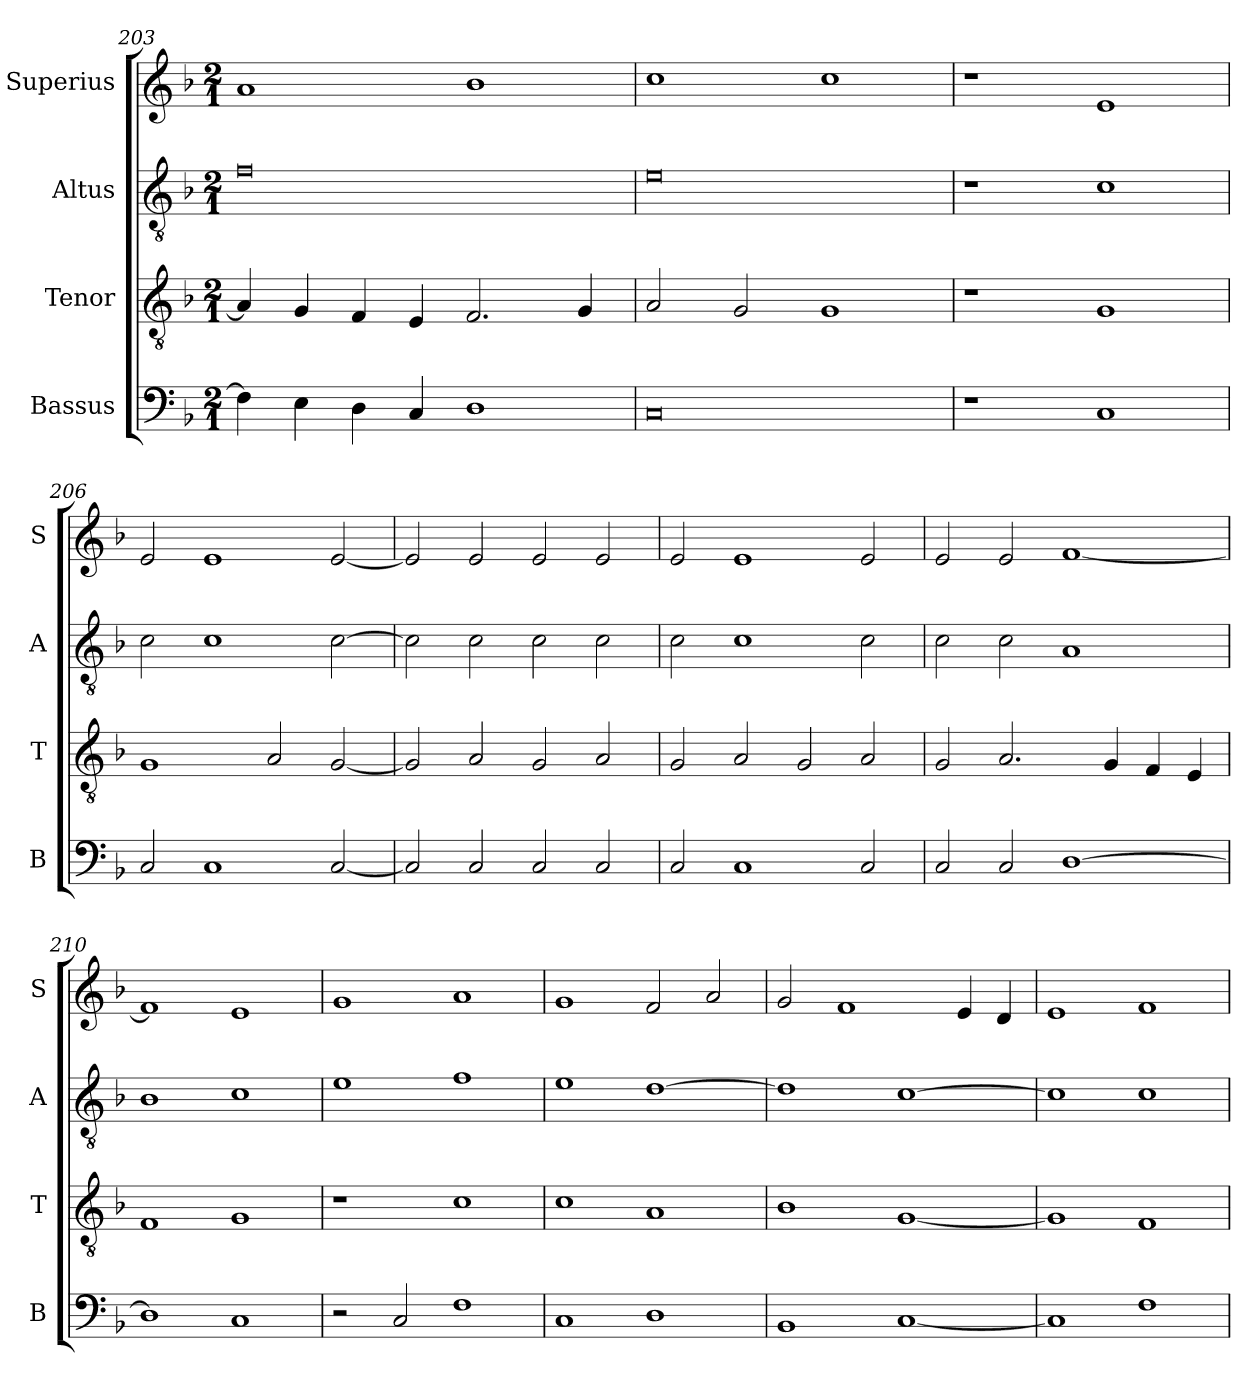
**kern	**kern	**kern	**kern
*part4	*part3	*part2	*part1
*staff4	*staff3	*staff2	*staff1
*I"Bassus	*I"Tenor	*I"Altus	*I"Superius
*I'B	*I'T	*I'A	*I'S
*clefF4	*clefGv2	*clefGv2	*clefG2
*k[b-]	*k[b-]	*k[b-]	*k[b-]
*F:	*F:	*F:	*F:
*M2/1	*M2/1	*M2/1	*M2/1
=203	=203	=203	=203
4F]	4A]	0f	1a
4E	4G	.	.
4D	4F	.	.
4C	4E	.	.
1D	2.F	.	1b-
.	4G	.	.
=204	=204	=204	=204
0C	2A	0e	1cc
.	2G	.	.
.	1G	.	1cc
=205	=205	=205	=205
1r	1r	1r	1r
1C	1G	1c	1e
=206	=206	=206	=206
2C	1G	2c	2e
1C	.	1c	1e
.	2A	.	.
[2C	[2G	[2c	[2e
=207	=207	=207	=207
2C]	2G]	2c]	2e]
2C	2A	2c	2e
2C	2G	2c	2e
2C	2A	2c	2e
=208	=208	=208	=208
2C	2G	2c	2e
1C	2A	1c	1e
.	2G	.	.
2C	2A	2c	2e
=209	=209	=209	=209
2C	2G	2c	2e
2C	2.A	2c	2e
[1D	.	1A	[1f
.	4G	.	.
.	4F	.	.
.	4E	.	.
=210	=210	=210	=210
1D]	1F	1B-	1f]
1C	1G	1c	1e
=211	=211	=211	=211
2r	1r	1e	1g
2C	.	.	.
1F	1c	1f	1a
=212	=212	=212	=212
1C	1c	1e	1g
1D	1A	[1d	2f
.	.	.	2a
=213	=213	=213	=213
1BB-	1B-	1d]	2g
.	.	.	1f
[1C	[1G	[1c	.
.	.	.	4e
.	.	.	4d
=214	=214	=214	=214
1C]	1G]	1c]	1e
1F	1F	1c	1f
=	=	=	=
*-	*-	*-	*-
